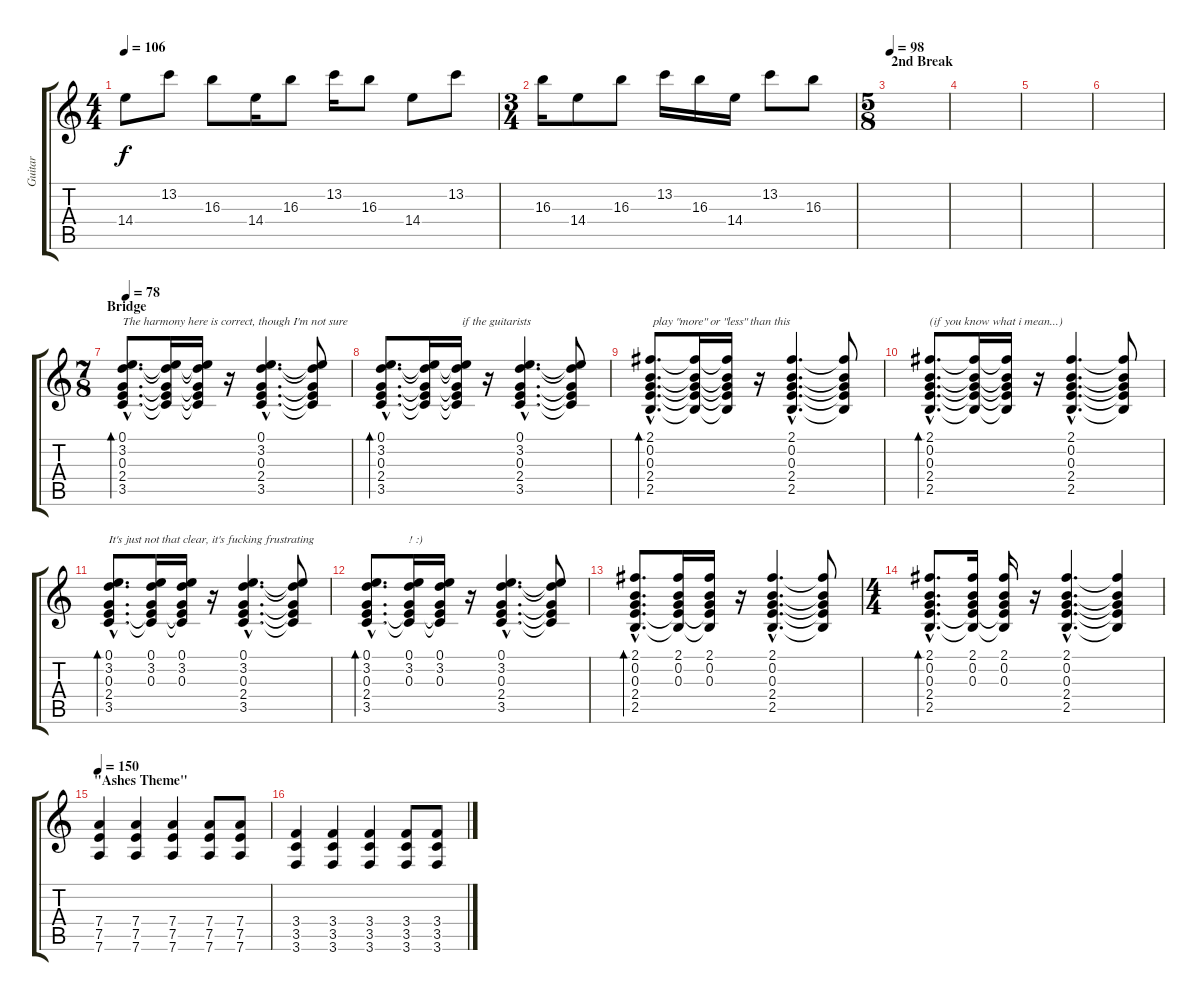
\track ("Guitar" "Guitar") {instrument acousticguitarnylon}
\staff {score tabs}
\tuning (E4 B3 G3 D3 A2 D2) {hide}
\ts (4 4)
\tempo 106
\clef g2
\ks c
14.4.8{dy f} 13.2.8 16.3.8 14.4.16 16.3.8 13.2.16 16.3.8 14.4.8 13.2.8 |
\ts (3 4)
16.3.16 14.4.8 16.3.8 13.2.16 16.3.16 14.4.16 13.2.8 16.3.8 |
\ts (5 8)
\section ("" "2nd Break")
\tempo 98
|
|
|
|
\ts (7 8)
\section ("" "Bridge")
\tempo 78
(0.1{hac} 3.2{hac} 0.3{hac} 2.4{hac} 3.5{hac}).8{d bd 120 txt "The harmony here is correct, though I'm not sure" volume 8 instrument electricguitarclean} (0.1{t} 3.2{t} 0.3{t} 2.4{t} 3.5{t}).16 (0.1{t} 3.2{t} 0.3{t} 2.4{t} 3.5{t}).16 r.16 (0.1{hac} 3.2{hac} 0.3{hac} 2.4{hac} 3.5{hac}).4{d} (0.1{t} 3.2{t} 0.3{t} 2.4{t} 3.5{t}).8 |
(0.1{hac} 3.2{hac} 0.3{hac} 2.4{hac} 3.5{hac}).8{d bd 120 txt "                           if the guitarists"} (0.1{t} 3.2{t} 0.3{t} 2.4{t} 3.5{t}).16 (0.1{t} 3.2{t} 0.3{t} 2.4{t} 3.5{t}).16 r.16 (0.1{hac} 3.2{hac} 0.3{hac} 2.4{hac} 3.5{hac}).4{d} (0.1{t} 3.2{t} 0.3{t} 2.4{t} 3.5{t}).8 |
(2.1{hac} 0.2{hac} 0.3{hac} 2.4{hac} 2.5{hac}).8{d bd 120 txt " play \"more\" or \"less\" than this"} (2.1{t} 0.2{t} 0.3{t} 2.4{t} 2.5{t}).16 (2.1{t} 0.2{t} 0.3{t} 2.4{t} 2.5{t}).16 r.16 (2.1{hac} 0.2{hac} 0.3{hac} 2.4{hac} 2.5{hac}).4{d} (2.1{t} 0.2{t} 0.3{t} 2.4{t} 2.5{t}).8 |
(2.1{hac} 0.2{hac} 0.3{hac} 2.4{hac} 2.5{hac}).8{d bd 120 txt "(if you know what i mean...)"} (2.1{t} 0.2{t} 0.3{t} 2.4{t} 2.5{t}).16 (2.1{t} 0.2{t} 0.3{t} 2.4{t} 2.5{t}).16 r.16 (2.1{hac} 0.2{hac} 0.3{hac} 2.4{hac} 2.5{hac}).4{d} (2.1{t} 0.2{t} 0.3{t} 2.4{t} 2.5{t}).8 |
(0.1{hac} 3.2{hac} 0.3{hac} 2.4{hac} 3.5{hac}).8{d bd 120 txt "It's just not that clear, it's fucking frustrating"} (0.1 3.2 0.3 2.4{t} 3.5{t}).16 (0.1 3.2 0.3 2.4{t} 3.5{t}).16 r.16 (0.1{hac} 3.2{hac} 0.3{hac} 2.4{hac} 3.5{hac}).4{d} (0.1{t} 3.2{t} 0.3{t} 2.4{t} 3.5{t}).8 |
(0.1{hac} 3.2{hac} 0.3{hac} 2.4{hac} 3.5{hac}).8{d bd 120 txt "              ! :)"} (0.1 3.2 0.3 2.4{t} 3.5{t}).16 (0.1 3.2 0.3 2.4{t} 3.5{t}).16 r.16 (0.1{hac} 3.2{hac} 0.3{hac} 2.4{hac} 3.5{hac}).4{d} (0.1{t} 3.2{t} 0.3{t} 2.4{t} 3.5{t}).8 |
(2.1{hac} 0.2{hac} 0.3{hac} 2.4{hac} 2.5{hac}).8{d bd 120} (2.1 0.2 0.3 2.4{t} 2.5{t}).16 (2.1 0.2 0.3 2.4{t} 2.5{t}).16 r.16 (2.1{hac} 0.2{hac} 0.3{hac} 2.4{hac} 2.5{hac}).4{d} (2.1{t} 0.2{t} 0.3{t} 2.4{t} 2.5{t}).8 |
\ts (4 4)
(2.1{hac} 0.2{hac} 0.3{hac} 2.4{hac} 2.5{hac}).8{d bd 120} (2.1 0.2 0.3 2.4{t} 2.5{t}).16 (2.1 0.2 0.3 2.4{t} 2.5{t}).16 r.16 (2.1{hac} 0.2{hac} 0.3{hac} 2.4{hac} 2.5{hac}).4{d} (2.1{t} 0.2{t} 0.3{t} 2.4{t} 2.5{t}).4 |
\section ("" "\"Ashes Theme\"")
\tempo 150
(7.4 7.5 7.6).4{volume 14 instrument distortionguitar} (7.4 7.5 7.6).4 (7.4 7.5 7.6).4 (7.4 7.5 7.6).8 (7.4 7.5 7.6).8 |
(3.4 3.5 3.6).4 (3.4 3.5 3.6).4 (3.4 3.5 3.6).4 (3.4 3.5 3.6).8 (3.4 3.5 3.6).8
